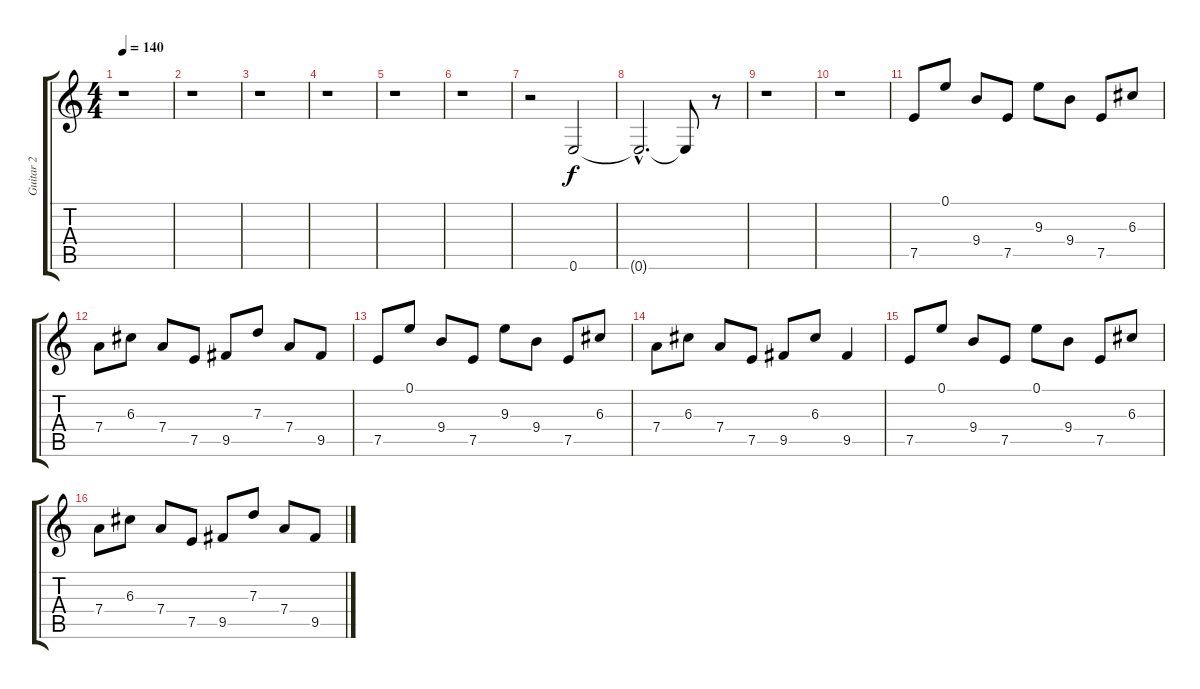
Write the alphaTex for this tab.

\track ("Guitar 2            " "Guitar 2  ") {instrument electricguitarclean}
\staff {score tabs}
\tuning (E4 B3 G3 D3 A2 E2) {hide}
\ts (4 4)
\tempo 140
\clef g2
\ks c
r.1{dy f} |
r.1 |
r.1 |
r.1 |
r.1 |
r.1 |
r.2 0.6.2 |
0.6{hac t}.2{d} 0.6{t}.8 r.8 |
r.1 |
r.1 |
7.5.8 0.1.8 9.4.8 7.5.8 9.3.8 9.4.8 7.5.8 6.3.8 |
7.4.8 6.3.8 7.4.8 7.5.8 9.5.8 7.3.8 7.4.8 9.5.8 |
7.5.8 0.1.8 9.4.8 7.5.8 9.3.8 9.4.8 7.5.8 6.3.8 |
7.4.8 6.3.8 7.4.8 7.5.8 9.5.8 6.3.8 9.5.4 |
7.5.8 0.1.8 9.4.8 7.5.8 0.1.8 9.4.8 7.5.8 6.3.8 |
7.4.8 6.3.8 7.4.8 7.5.8 9.5.8 7.3.8 7.4.8 9.5.8
